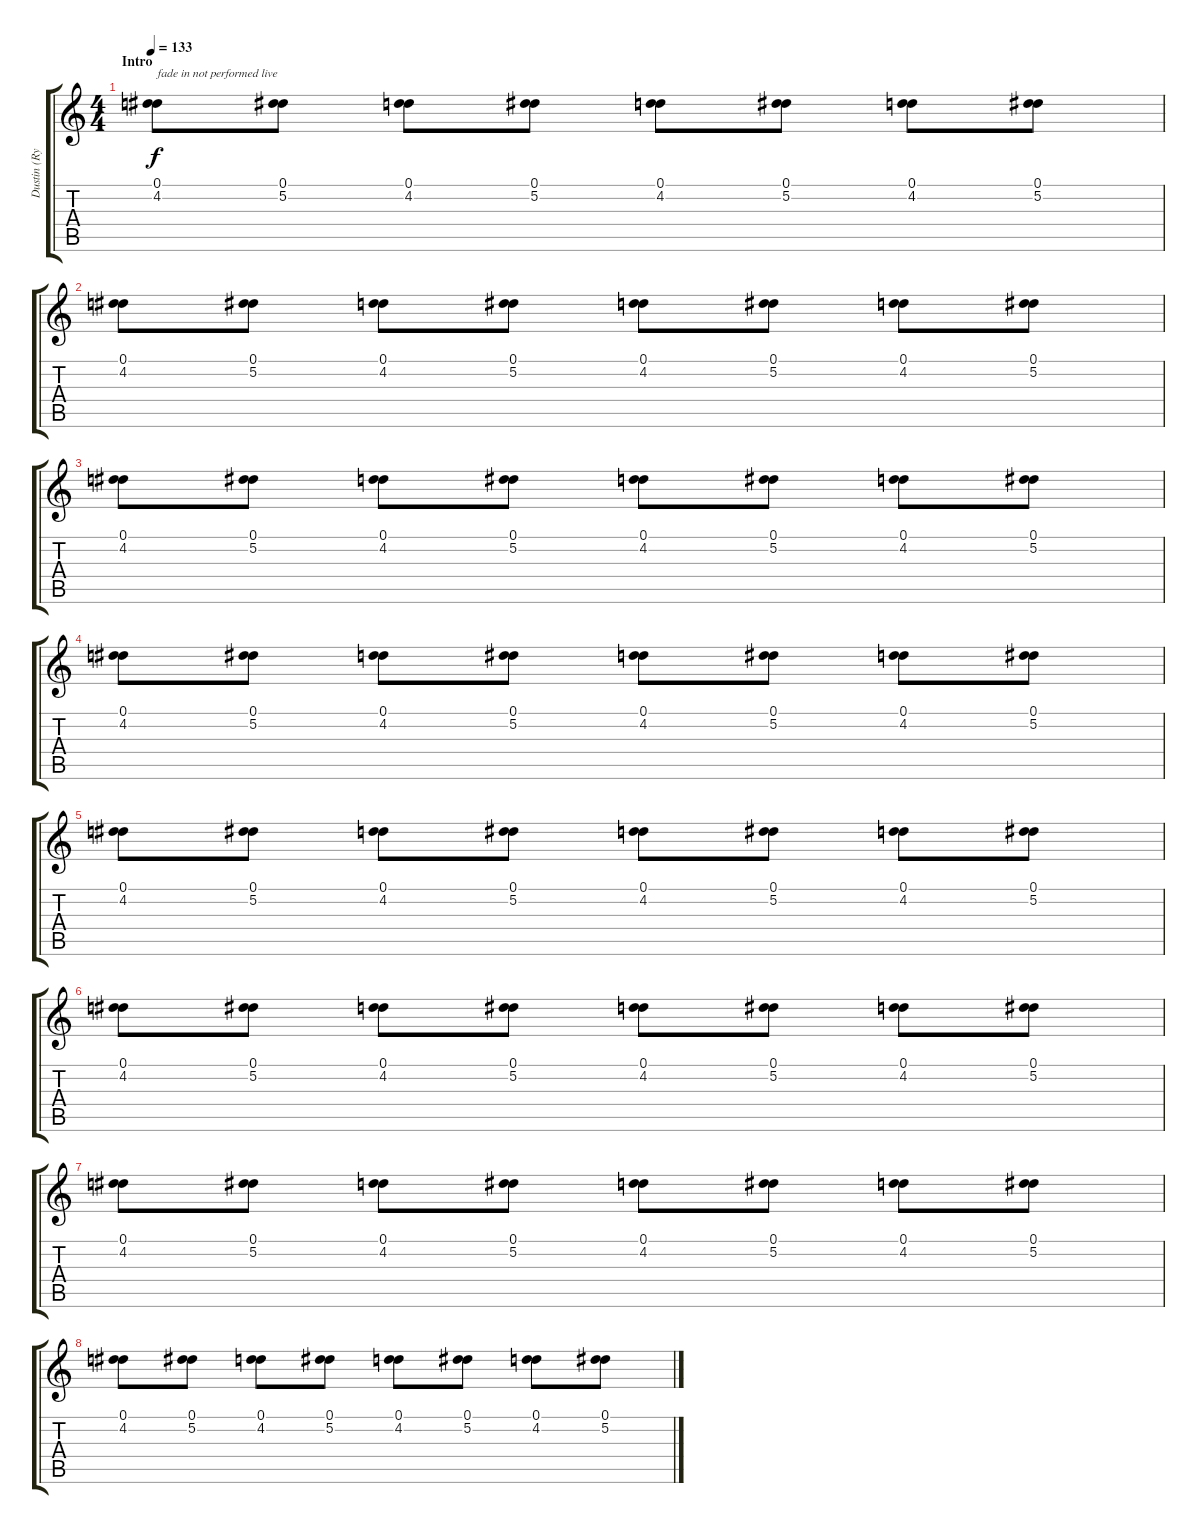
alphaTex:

\track ("Dustin (Rythm)" "Dustin (Ry") {instrument overdrivenguitar}
\staff {score tabs}
\tuning (Eb4 Bb3 Gb3 Db3 Ab2 Db2) {hide}
\ts (4 4)
\section ("" "Intro")
\tempo 133
\clef g2
\ks c
(0.1 4.2).8{txt "fade in not performed live" dy f volume 1 instrument overdrivenguitar} (0.1 5.2).8 (0.1 4.2).8{volume 8} (0.1 5.2).8 (0.1 4.2).8 (0.1 5.2).8 (0.1 4.2).8 (0.1 5.2).8 |
(0.1 4.2).8 (0.1 5.2).8 (0.1 4.2).8 (0.1 5.2).8 (0.1 4.2).8 (0.1 5.2).8 (0.1 4.2).8 (0.1 5.2).8 |
(0.1 4.2).8 (0.1 5.2).8 (0.1 4.2).8 (0.1 5.2).8 (0.1 4.2).8 (0.1 5.2).8 (0.1 4.2).8 (0.1 5.2).8 |
(0.1 4.2).8 (0.1 5.2).8 (0.1 4.2).8 (0.1 5.2).8 (0.1 4.2).8 (0.1 5.2).8 (0.1 4.2).8{volume 11} (0.1 5.2).8 |
(0.1 4.2).8 (0.1 5.2).8 (0.1 4.2).8 (0.1 5.2).8 (0.1 4.2).8 (0.1 5.2).8 (0.1 4.2).8 (0.1 5.2).8 |
(0.1 4.2).8 (0.1 5.2).8 (0.1 4.2).8 (0.1 5.2).8 (0.1 4.2).8 (0.1 5.2).8 (0.1 4.2).8 (0.1 5.2).8 |
(0.1 4.2).8 (0.1 5.2).8 (0.1 4.2).8 (0.1 5.2).8 (0.1 4.2).8 (0.1 5.2).8 (0.1 4.2).8 (0.1 5.2).8 |
(0.1 4.2).8 (0.1 5.2).8 (0.1 4.2).8 (0.1 5.2).8 (0.1 4.2).8 (0.1 5.2).8 (0.1 4.2).8 (0.1 5.2).8
